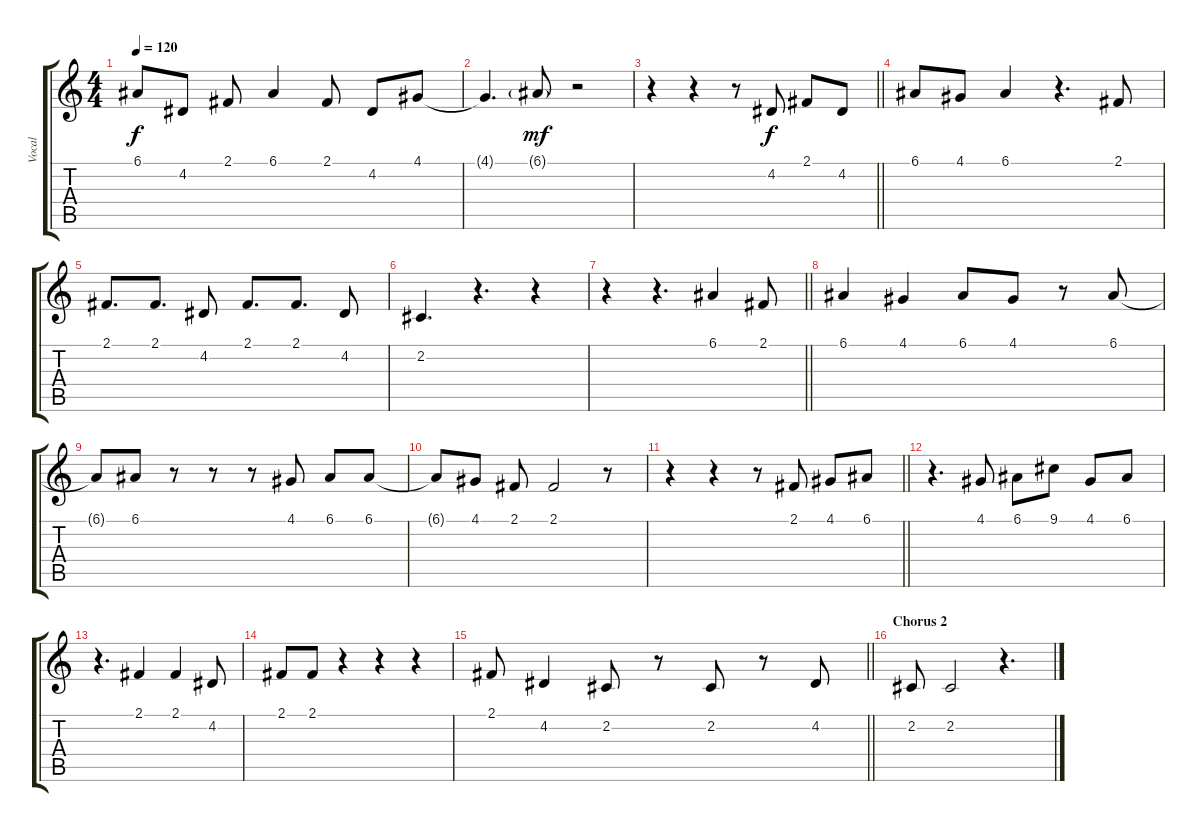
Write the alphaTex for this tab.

\track ("Vocal" "Vocal") {instrument tangoaccordion}
\staff {score tabs}
\tuning (E4 B3 G3 D3 A2 E2) {hide}
\ts (4 4)
\tempo 120
\clef g2
\ks c
6.1{t}.8{dy f} 4.2.8 2.1.8 6.1.4 2.1.8 4.2.8 4.1.8 |
4.1{t}.4{d} 6.1{g}.8{dy mf} r.2 |
\barLineRight lightlight
r.4 r.4 r.8 4.2.8{dy f} 2.1.8 4.2.8 |
6.1.8 4.1.8 6.1.4 r.4{d} 2.1.8 |
2.1.8{d} 2.1.8{d} 4.2.8 2.1.8{d} 2.1.8{d} 4.2.8 |
2.2.4{d} r.4{d} r.4 |
\barLineRight lightlight
r.4 r.4{d} 6.1.4 2.1.8 |
6.1.4 4.1.4 6.1.8 4.1.8 r.8 6.1.8 |
6.1{t}.8 6.1.8 r.8 r.8 r.8 4.1.8 6.1.8 6.1.8 |
6.1{t}.8 4.1.8 2.1.8 2.1.2 r.8 |
\barLineRight lightlight
r.4 r.4 r.8 2.1.8 4.1.8 6.1.8 |
r.4{d} 4.1.8 6.1.8 9.1.8 4.1.8 6.1.8 |
r.4{d} 2.1.4 2.1.4 4.2.8 |
2.1.8 2.1.8 r.4 r.4 r.4 |
\barLineRight lightlight
2.1.8 4.2.4 2.2.8 r.8 2.2.8 r.8 4.2.8 |
\section ("" "Chorus 2")
2.2.8 2.2.2 r.4{d}
